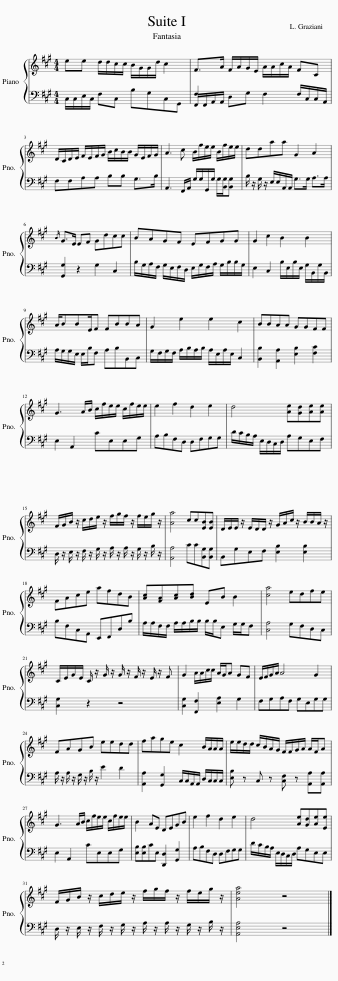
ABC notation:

X:1
%%score { 1 | ( 2 3 ) }
L:1/8
M:4/4
I:linebreak $
K:A
V:1 treble
V:2 bass
V:3 bass
V:1
 ee d/d/c/c/ B/G/G/d/ c2 | F>A F/A/G/E/ A/A/c/A/ FC |$ D/C/D/E/ F/E/F/G/ B/c/B/B/ G/E/F/G/ | A3 c B/f/e/e/ B/f/e/e/ | ddaa G2 A2 |$ %5
{/B} G>E EF Gdcc | BAGF EFGG | G2 c2 B2 B2 |$ A/BBE/F FBBA | G2 e2 e2 c2 | %10
 BBAA GGFF |$ G3 A/B/ c/f/e/e/ c/f/e/e/ | e2 f2 d2 e2 | d4 [Ae][Gd][Ae][Ae] |$ F/G/B/ z/ c/d/e/ z/ f/g/f/ z/ f/e/g/ z/ | %15
 [Aa]4 cc[EB][EB] | D/E/E/ z/ E/D/D/ z/ G/A/c/ z/ B/B/A/ z/ |$ FAce afdB | [Ac][FA][Ac][Bd] EB B2 | [ca]4 edfe |$ %20
 C/E/G/E/ C/ z/ G/ z/ G/ z/ F/ z/ E/ z/ F | G2 A/A/c/c/ A/G/A GF | E/F/G/A/ A4 G2 |$ FAGB eedd | fage c2 B/A/A/A/ | %25
 e/e/d/d/ c/B/A/G/ F/F/G/A/ A/F/A |$ G3 A/B/ c/f/e/e/ c/f/e/e/ | B2 AE DEGB | e2 f2 d2 e2 | d4 [Ae][Gd][Ae][Ee] |$ %30
 F/G/B/ z/ c/d/e/ z/ f/g/f/ z/ f/e/g/ z/ | [Aea]4 z4 |] %32
V:2
 C,/C,/E,/C,/ F,C, B,G,C,G,, | F,2 D,G, F,2 F,/C,/C,/A,,/ |$ F,F,A,A, B,B, G,>B, | A,,3 F,,/A,,/ G,/G,/G,,/G,/ G,/[B,,G,]/[B,,G,] | B,/ z/ G,/ z/ E,/E,/A,,/A,,/ G,>G, A,>A, |$ %5
 [G,,G,]2 z2 G,2 C,2 | B,/G,/A,/F,/ G,/E,/F,/D,/ E,/G,/F,/A,/ G,/B,/B,/G,/ | E,2 C,2 B,/E,/B,/E,/ G,/B,,/G,/B,,/ |$ A,/G,/G,/E,/ E,/B,/F, A,B,B,,C, | G,/F,/G,/F,/ A,/B,/A,/B,/ A,/E,/A,/E,/ C,2 | %10
 [B,,B,]2 [A,,A,]2 [E,B,]2 [F,C]2 |$ E,2 A,,2 CE,E,G, | A,B,F,D, D,F,G,G, | D/C/B,/A,/ E,/D,/C,/D,/ A,G,E,F, |$ D,/ z/ E,/ z/ F,/ z/ G,/ z/ A,/ z/ A,/ z/ G,/ z/ B,/ z/ | %15
 [A,,A,]4 CC[B,,G,][B,,G,] | B,,G,E,F, [E,B,]2 [E,B,]2 |$ B,F,C,A,, E,,F,,D,B, | A,/A,/F,/F,/ A,/A,/B,/B,/ B,/B,/E, G,/G,/F, | [C,A,]4 G,F,D,C, |$ %20
 [C,G,]2 z2 z4 | [C,G,]2 [F,,F,]2 [E,A,]2 G,2 | F,G,A,F, G,E,G,G, |$ A,/ z/ A,/ z/ G,/ z/ B,/ z/ E2 D2 | [A,,A,]2 [G,,G,]2 C,/C,/A,,/A,,/ D,/C,/C,/C,/ | %25
 [E,B,] z C, z [C,F,] z [A,,A,][A,,A,] |$ E,2 A,,2 CE,E,G, | [E,B,][E,B,]CE, [D,,D,]2 [G,,G,]2 | A,B,F,D, D,F,G,G, | D/C/B,/A,/ E,/D,/C,/D,/ A,G,E,E, |$ %30
 D,/ z/ E,/ z/ F,/ z/ G,/ z/ A,/ z/ A,/ z/ G,/ z/ B,/ z/ | [A,,E,A,]4 z4 |] %32
V:3
 x8 | F,,/F,,/A,,/A,,/ x6 |$ x8 | x8 | x8 |$ %5
 x8 | x8 | x8 |$ x8 | x8 | %10
 x8 |$ x8 | x8 | x8 |$ x8 | %15
 x8 | x8 |$ x8 | x8 | x8 |$ %20
 x8 | x8 | x8 |$ x8 | x8 | %25
 x8 |$ x8 | x8 | x8 | x8 |$ %30
 x8 | x8 |] %32
